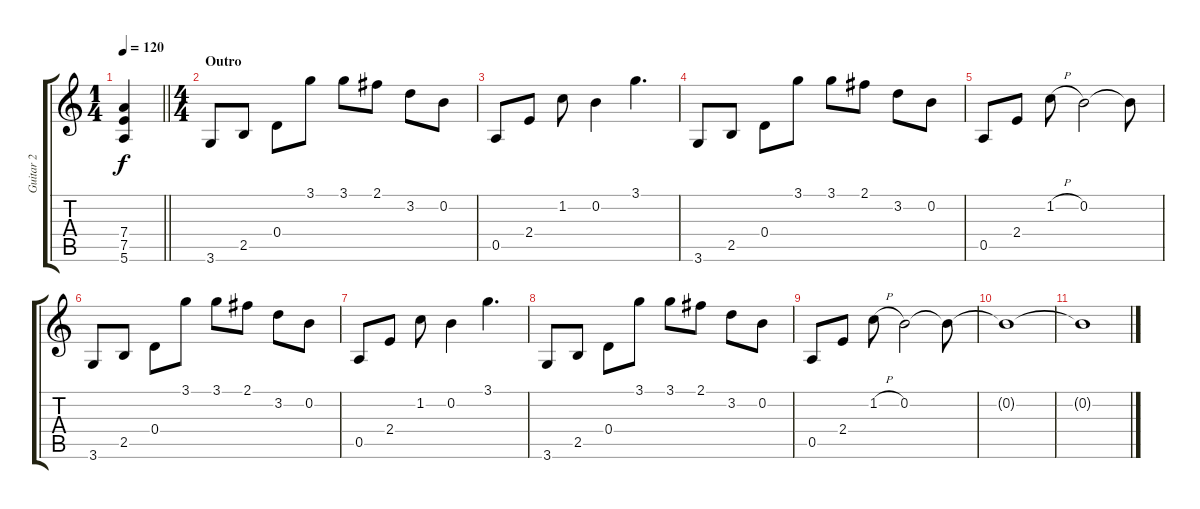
\track ("Guitar 2" "Guitar 2") {instrument electricguitarclean}
\staff {score tabs}
\tuning (E4 B3 G3 D3 A2 E2) {hide}
\ts (1 4)
\tempo 120
\clef g2
\barLineRight lightlight
\ks c
(7.4{t} 7.5{t} 5.6{t}).4{dy f} |
\ts (4 4)
\section ("" "Outro")
3.6.8{balance 9 instrument electricguitarclean} 2.5.8 0.4.8 3.1.8 3.1.8 2.1.8 3.2.8 0.2.8 |
0.5.8 2.4.8 1.2.8 0.2.4 3.1.4{d} |
3.6.8 2.5.8 0.4.8 3.1.8 3.1.8 2.1.8 3.2.8 0.2.8 |
0.5.8 2.4.8 1.2{h}.8 0.2.2 0.2{t}.8 |
3.6.8 2.5.8 0.4.8 3.1.8 3.1.8 2.1.8 3.2.8 0.2.8 |
0.5.8 2.4.8 1.2.8 0.2.4 3.1.4{d} |
3.6.8 2.5.8 0.4.8 3.1.8 3.1.8 2.1.8 3.2.8 0.2.8 |
0.5.8 2.4.8 1.2{h}.8 0.2.2 0.2{t}.8 |
0.2{t}.1 |
0.2{t}.1
